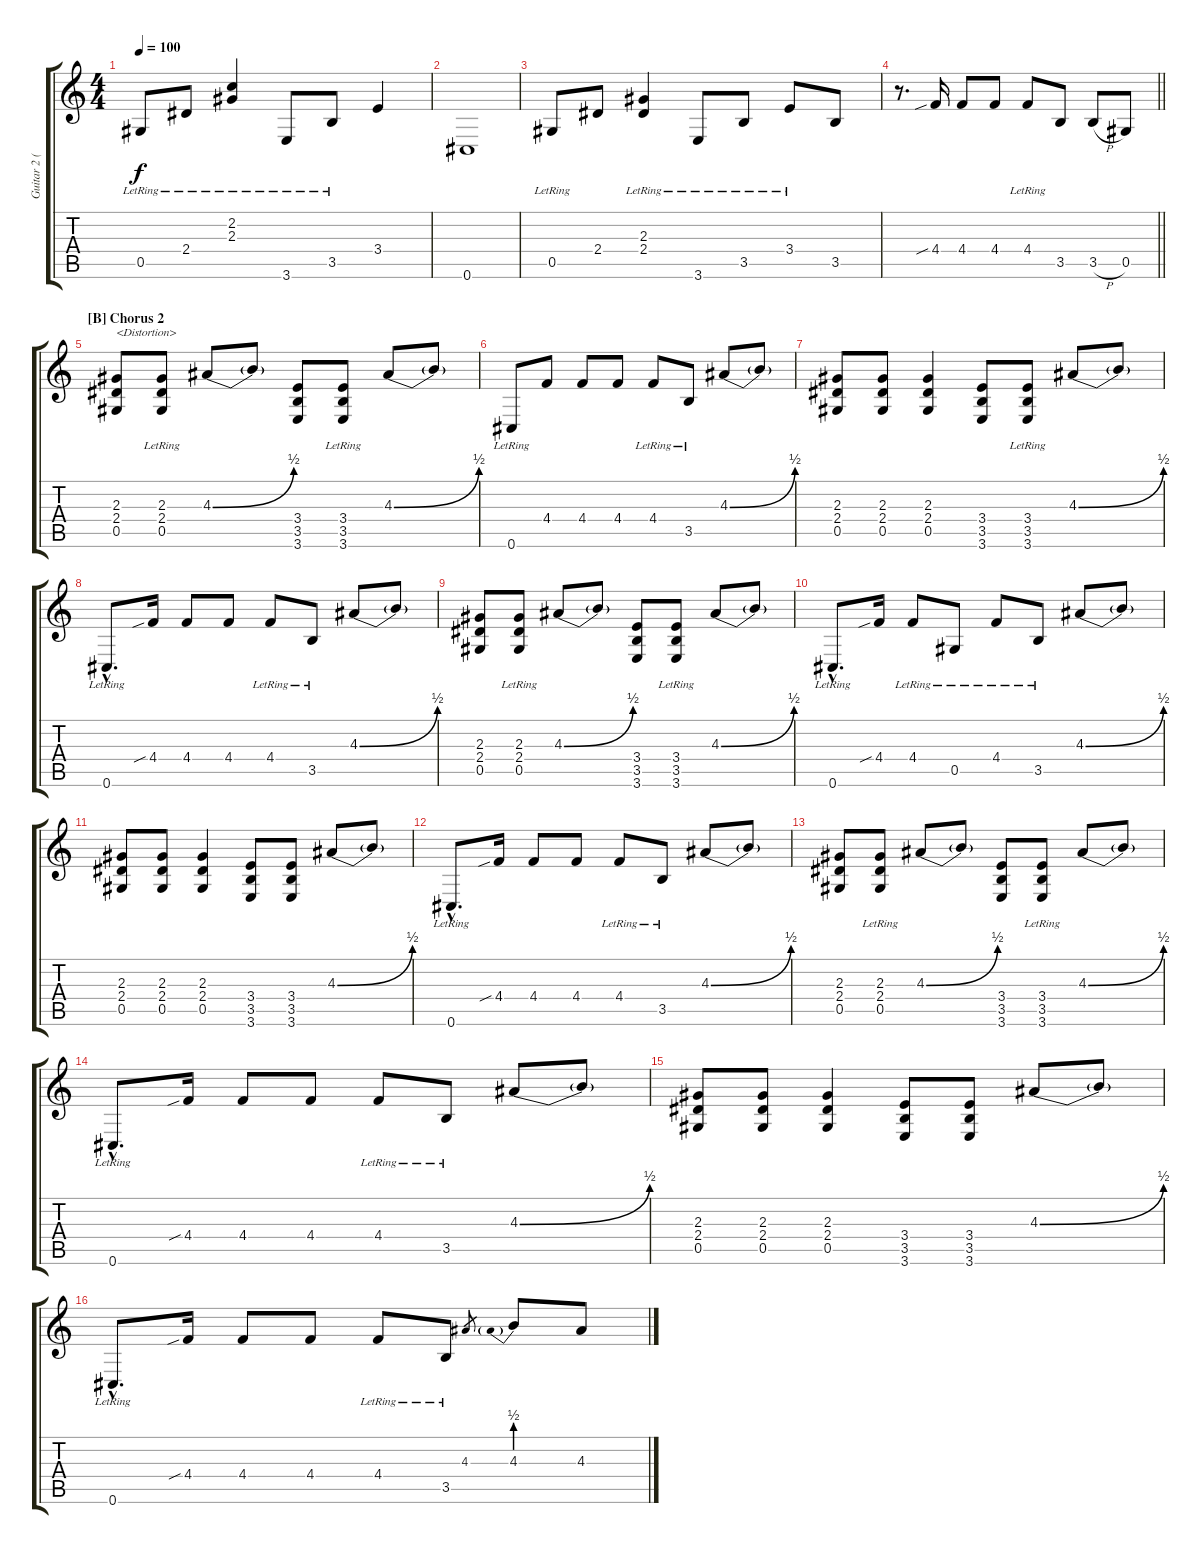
\track ("Guitar 2 (Pat Smear)" "Guitar 2 (") {instrument electricguitarclean}
\staff {score tabs}
\tuning (Eb4 Bb3 Gb3 Db3 Ab2 Db2) {hide}
\ts (4 4)
\tempo 100
\clef g2
\ks c
0.5{lr}.8{dy f} 2.4{lr}.8 (2.2{lr} 2.3{lr}).4 3.6{lr}.8 3.5{lr}.8 3.4.4 |
0.6.1 |
0.5{lr}.8 2.4.8 (2.3{lr} 2.4{lr}).4 3.6{lr}.8 3.5{lr}.8 3.4{lr}.8 3.5.8 |
\barLineRight lightlight
r.8{d} 4.4{sib}.16 4.4.8 4.4.8 4.4{lr}.8 3.5.8 3.5{h}.8 0.5.8 |
\section ("" "[B] Chorus 2")
(2.3 2.4 0.5).8{txt "<Distortion>" instrument distortionguitar} (2.3 2.4{lr} 0.5{lr}).8 4.3{be (bend 0 0 60 2)}.8 4.3{t}.8 (3.4 3.5 3.6).8 (3.4{lr} 3.5{lr} 3.6{lr}).8 4.3{be (bend 0 0 60 2)}.8 4.3{t}.8 |
0.6{lr}.8 4.4.8 4.4.8 4.4.8 4.4{lr}.8 3.5{lr}.8 4.3{be (bend 0 0 60 2)}.8 4.3{t}.8 |
(2.3 2.4 0.5).8 (2.3 2.4 0.5).8 (2.3 2.4 0.5).4 (3.4 3.5 3.6).8 (3.4{lr} 3.5{lr} 3.6{lr}).8 4.3{be (bend 0 0 60 2)}.8 4.3{t}.8 |
0.6{hac lr}.8{d} 4.4{sib}.16 4.4.8 4.4.8 4.4{lr}.8 3.5{lr}.8 4.3{be (bend 0 0 60 2)}.8 4.3{t}.8 |
(2.3 2.4 0.5).8 (2.3 2.4{lr} 0.5{lr}).8 4.3{be (bend 0 0 60 2)}.8 4.3{t}.8 (3.4 3.5 3.6).8 (3.4 3.5{lr} 3.6{lr}).8 4.3{be (bend 0 0 60 2)}.8 4.3{t}.8 |
0.6{hac lr}.8{d} 4.4{sib}.16 4.4{lr}.8 0.5{lr}.8 4.4{lr}.8 3.5{lr}.8 4.3{be (bend 0 0 60 2)}.8 4.3{t}.8 |
(2.3 2.4 0.5).8 (2.3 2.4 0.5).8 (2.3 2.4 0.5).4 (3.4 3.5 3.6).8 (3.4 3.5 3.6).8 4.3{be (bend 0 0 60 2)}.8 4.3{t}.8 |
0.6{hac lr}.8{d} 4.4{sib}.16 4.4.8 4.4.8 4.4{lr}.8 3.5{lr}.8 4.3{be (bend 0 0 60 2)}.8 4.3{t}.8 |
(2.3 2.4 0.5).8 (2.3 2.4{lr} 0.5{lr}).8 4.3{be (bend 0 0 60 2)}.8 4.3{t}.8 (3.4 3.5 3.6).8 (3.4 3.5{lr} 3.6{lr}).8 4.3{be (bend 0 0 60 2)}.8 4.3{t}.8 |
0.6{hac lr}.8{d} 4.4{sib}.16 4.4.8 4.4.8 4.4{lr}.8 3.5{lr}.8 4.3{be (bend 0 0 60 2)}.8 4.3{t}.8 |
(2.3 2.4 0.5).8 (2.3 2.4 0.5).8 (2.3 2.4 0.5).4 (3.4 3.5 3.6).8 (3.4 3.5 3.6).8 4.3{be (bend 0 0 60 2)}.8 4.3{t}.8 |
0.6{hac lr}.8{d} 4.4{sib}.16 4.4.8 4.4.8 4.4{lr}.8 3.5{lr}.8 4.3.8{gr} 4.3{be (prebend 0 2 60 2)}.8 4.3.8
